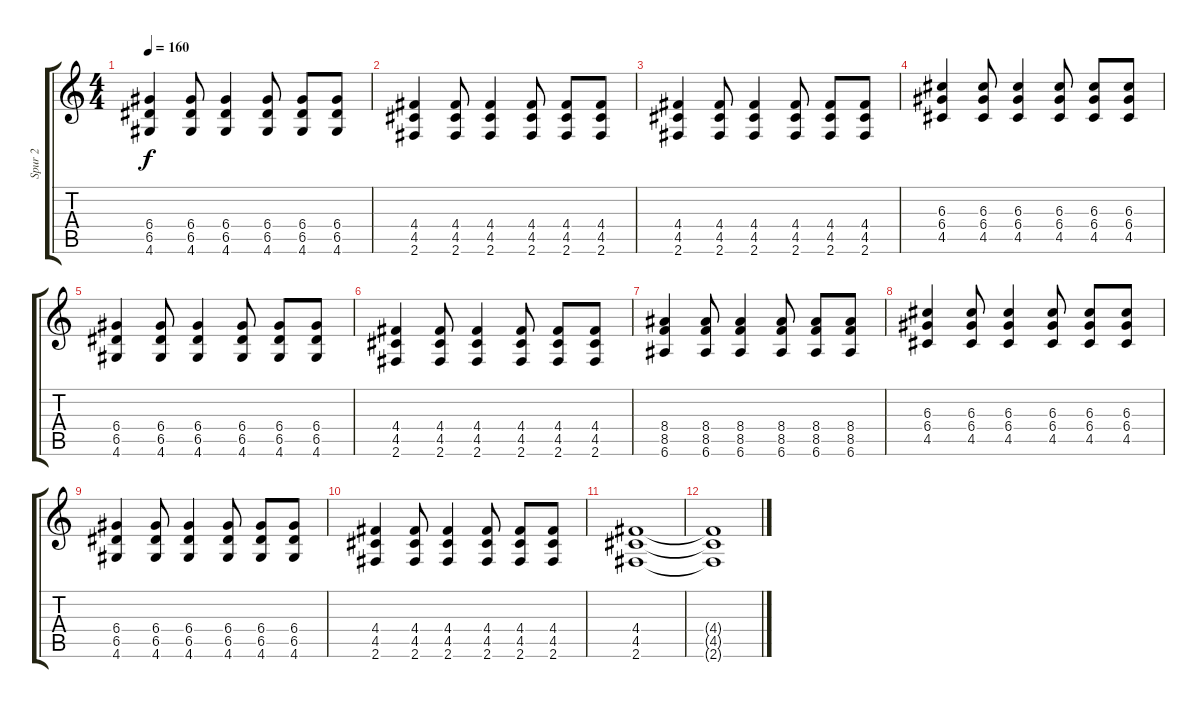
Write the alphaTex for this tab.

\track ("Spur 2" "Spur 2") {instrument distortionguitar}
\staff {score tabs}
\tuning (E4 B3 G3 D3 A2 E2) {hide}
\ts (4 4)
\tempo 160
\clef g2
\ks c
(6.4 6.5 4.6).4{dy f} (6.4 6.5 4.6).8 (6.4 6.5 4.6).4 (6.4 6.5 4.6).8 (6.4 6.5 4.6).8 (6.4 6.5 4.6).8 |
(4.4 4.5 2.6).4 (4.4 4.5 2.6).8 (4.4 4.5 2.6).4 (4.4 4.5 2.6).8 (4.4 4.5 2.6).8 (4.4 4.5 2.6).8 |
(4.4 4.5 2.6).4 (4.4 4.5 2.6).8 (4.4 4.5 2.6).4 (4.4 4.5 2.6).8 (4.4 4.5 2.6).8 (4.4 4.5 2.6).8 |
(6.3 6.4 4.5).4 (6.3 6.4 4.5).8 (6.3 6.4 4.5).4 (6.3 6.4 4.5).8 (6.3 6.4 4.5).8 (6.3 6.4 4.5).8 |
(6.4 6.5 4.6).4 (6.4 6.5 4.6).8 (6.4 6.5 4.6).4 (6.4 6.5 4.6).8 (6.4 6.5 4.6).8 (6.4 6.5 4.6).8 |
(4.4 4.5 2.6).4 (4.4 4.5 2.6).8 (4.4 4.5 2.6).4 (4.4 4.5 2.6).8 (4.4 4.5 2.6).8 (4.4 4.5 2.6).8 |
(8.4 8.5 6.6).4 (8.4 8.5 6.6).8 (8.4 8.5 6.6).4 (8.4 8.5 6.6).8 (8.4 8.5 6.6).8 (8.4 8.5 6.6).8 |
(6.3 6.4 4.5).4 (6.3 6.4 4.5).8 (6.3 6.4 4.5).4 (6.3 6.4 4.5).8 (6.3 6.4 4.5).8 (6.3 6.4 4.5).8 |
(6.4 6.5 4.6).4 (6.4 6.5 4.6).8 (6.4 6.5 4.6).4 (6.4 6.5 4.6).8 (6.4 6.5 4.6).8 (6.4 6.5 4.6).8 |
(4.4 4.5 2.6).4 (4.4 4.5 2.6).8 (4.4 4.5 2.6).4 (4.4 4.5 2.6).8 (4.4 4.5 2.6).8 (4.4 4.5 2.6).8 |
(4.4 4.5 2.6).1 |
(4.4{t} 4.5{t} 2.6{t}).1
